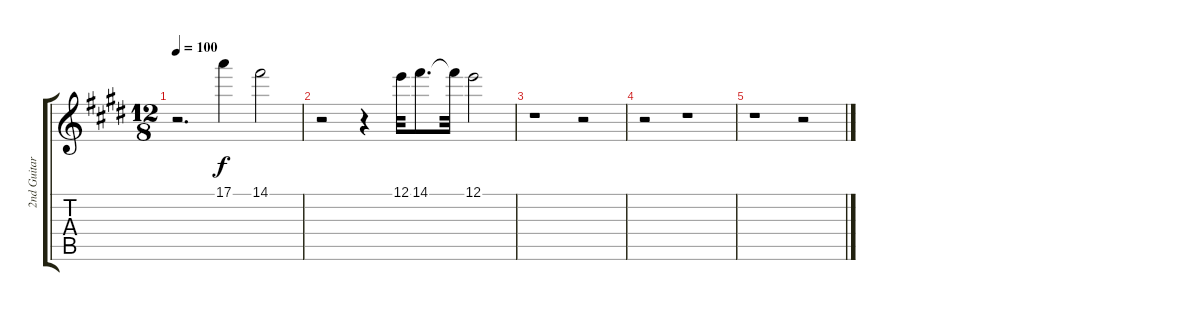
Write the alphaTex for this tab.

\track ("2nd Guitar" "2nd Guitar") {instrument electricguitarclean}
\staff {score tabs}
\tuning (E4 B3 G3 D3 A2 E2) {hide}
\ts (12 8)
\tempo 100
\clef g2
\ks e
r.2{d dy f} 17.1.4 14.1.2 |
r.2 r.4 12.1.32 14.1.8{d} 14.1{t}.32 12.1.2 |
r.1 r.2 |
r.2 r.1 |
r.1 r.2
